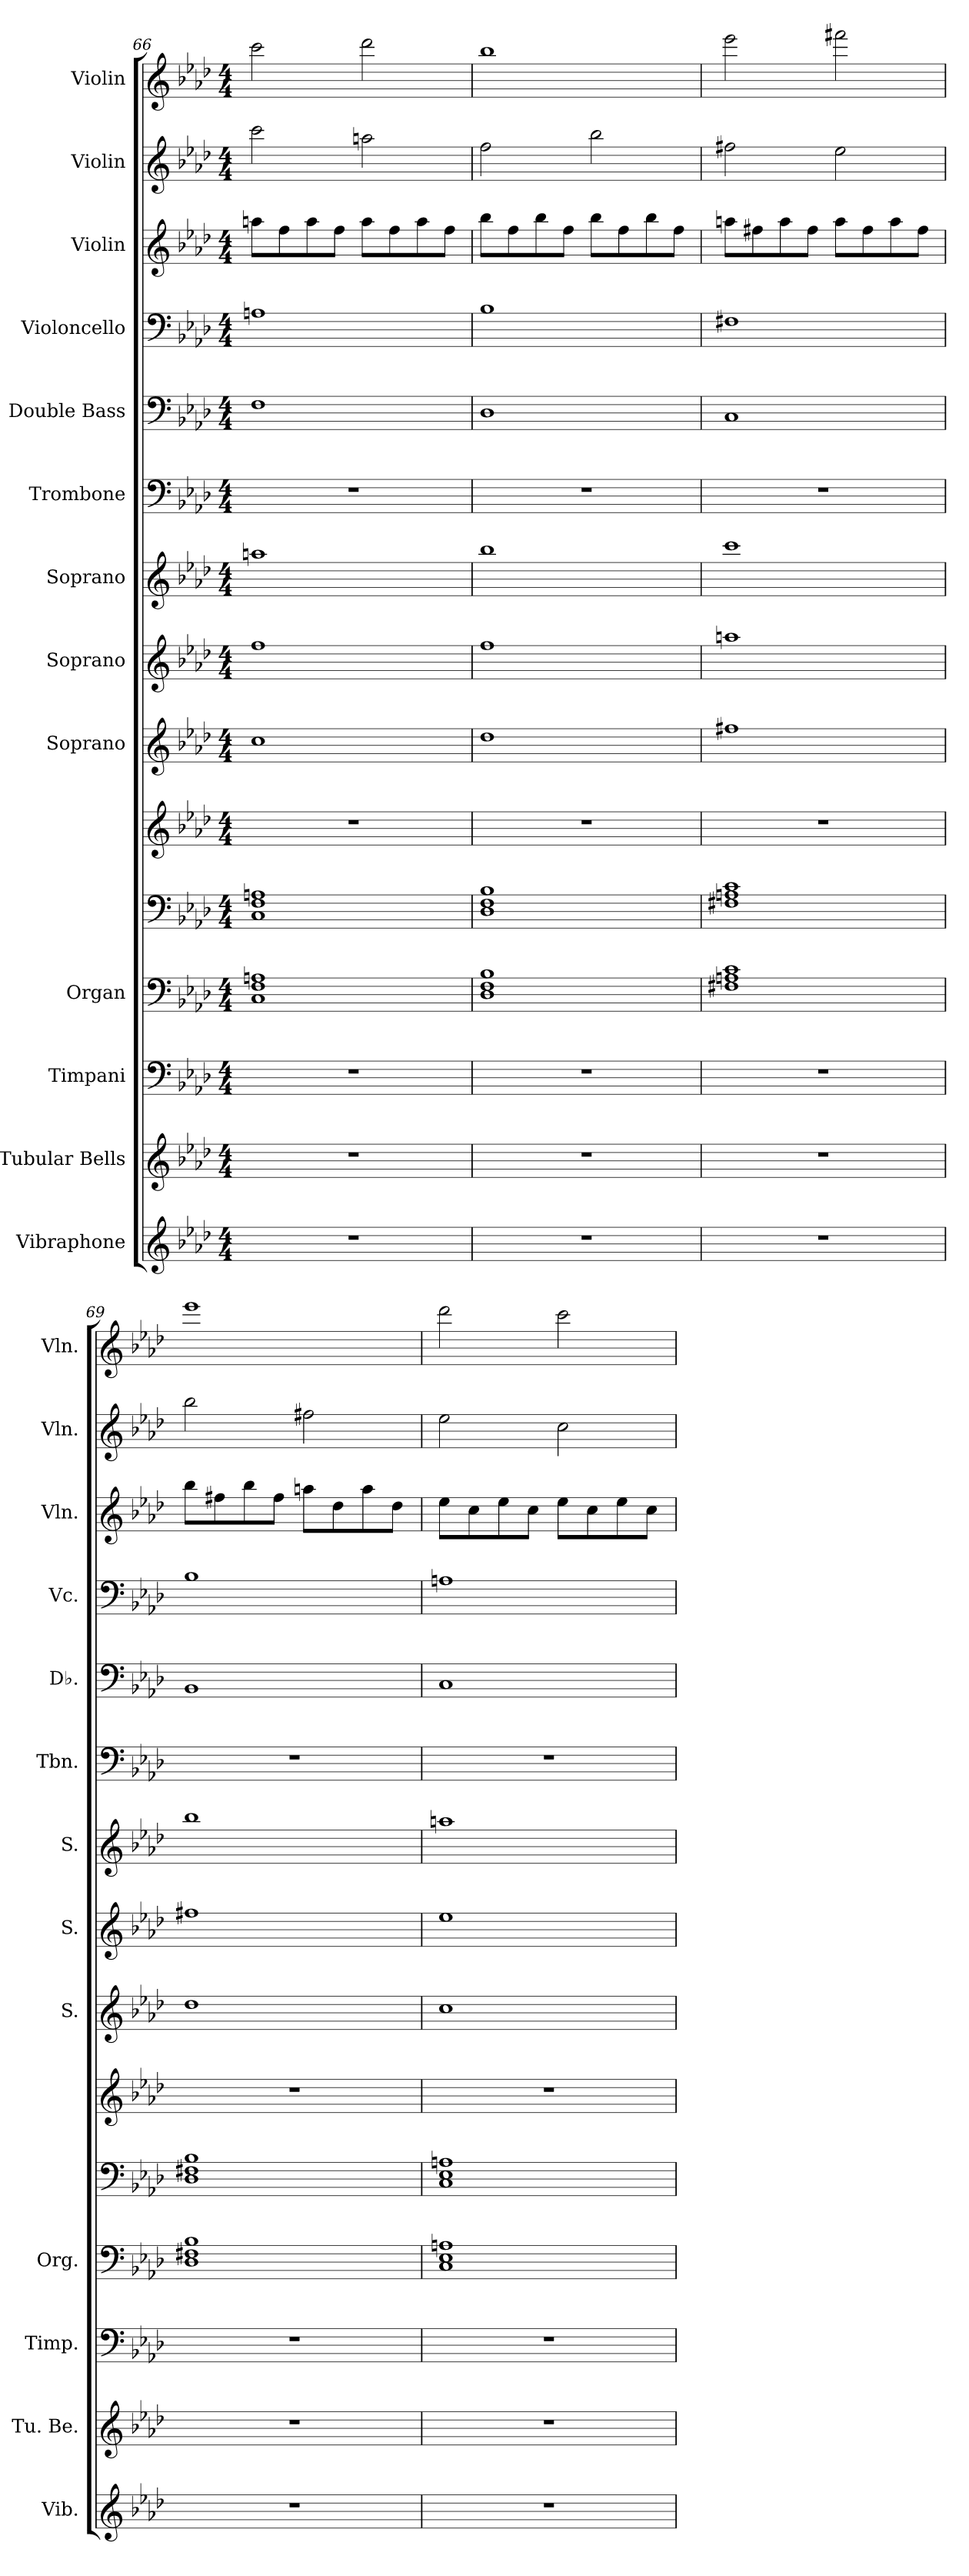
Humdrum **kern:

**kern	**kern	**kern	**kern	**kern	**kern	**kern	**kern	**kern	**kern	**kern	**kern	**kern	**kern	**kern
*part13	*part12	*part11	*part10	*part10	*part10	*part9	*part8	*part7	*part6	*part5	*part4	*part3	*part2	*part1
*staff15	*staff14	*staff13	*staff12	*staff11	*staff10	*staff9	*staff8	*staff7	*staff6	*staff5	*staff4	*staff3	*staff2	*staff1
*I"Vibraphone	*I"Tubular Bells	*I"Timpani	*I"Organ	*	*	*I"Soprano	*I"Soprano	*I"Soprano	*I"Trombone	*I"Double Bass	*I"Violoncello	*I"Violin	*I"Violin	*I"Violin
*I'Vib.	*I'Tu. Be.	*I'Timp.	*I'Org.	*	*	*I'S.	*I'S.	*I'S.	*I'Tbn.	*I'Db.	*I'Vc.	*I'Vln.	*I'Vln.	*I'Vln.
*clefG2	*clefG2	*clefF4	*clefF4	*clefF4	*clefG2	*clefG2	*clefG2	*clefG2	*clefF4	*clefF4	*clefF4	*clefG2	*clefG2	*clefG2
*	*	*	*	*	*	*	*	*	*	*ITrd7c12	*	*	*	*
*k[b-e-a-d-]	*k[b-e-a-d-]	*k[b-e-a-d-]	*k[b-e-a-d-]	*k[b-e-a-d-]	*k[b-e-a-d-]	*k[b-e-a-d-]	*k[b-e-a-d-]	*k[b-e-a-d-]	*k[b-e-a-d-]	*k[b-e-a-d-]	*k[b-e-a-d-]	*k[b-e-a-d-]	*k[b-e-a-d-]	*k[b-e-a-d-]
*M4/4	*M4/4	*M4/4	*M4/4	*M4/4	*M4/4	*M4/4	*M4/4	*M4/4	*M4/4	*M4/4	*M4/4	*M4/4	*M4/4	*M4/4
=66	=66	=66	=66	=66	=66	=66	=66	=66	=66	=66	=66	=66	=66	=66
1r	1r	1r	1C 1F 1An	1C 1F 1An	1r	1cc	1ff	1aan	1r	1FF	1An	8aan\L	2ccc\	2ccc\
.	.	.	.	.	.	.	.	.	.	.	.	8ff\	.	.
.	.	.	.	.	.	.	.	.	.	.	.	8aa\	.	.
.	.	.	.	.	.	.	.	.	.	.	.	8ff\J	.	.
.	.	.	.	.	.	.	.	.	.	.	.	8aa\L	2aan\	2ddd-\
.	.	.	.	.	.	.	.	.	.	.	.	8ff\	.	.
.	.	.	.	.	.	.	.	.	.	.	.	8aa\	.	.
.	.	.	.	.	.	.	.	.	.	.	.	8ff\J	.	.
=67	=67	=67	=67	=67	=67	=67	=67	=67	=67	=67	=67	=67	=67	=67
1r	1r	1r	1D- 1F 1B-	1D- 1F 1B-	1r	1dd-	1ff	1bb-	1r	1DD-	1B-	8bb-\L	2ff\	1bb-
.	.	.	.	.	.	.	.	.	.	.	.	8ff\	.	.
.	.	.	.	.	.	.	.	.	.	.	.	8bb-\	.	.
.	.	.	.	.	.	.	.	.	.	.	.	8ff\J	.	.
.	.	.	.	.	.	.	.	.	.	.	.	8bb-\L	2bb-\	.
.	.	.	.	.	.	.	.	.	.	.	.	8ff\	.	.
.	.	.	.	.	.	.	.	.	.	.	.	8bb-\	.	.
.	.	.	.	.	.	.	.	.	.	.	.	8ff\J	.	.
!!LO:PB:g=z
=68	=68	=68	=68	=68	=68	=68	=68	=68	=68	=68	=68	=68	=68	=68
1r	1r	1r	1F#X 1An 1c	1F#X 1An 1c	1r	1ff#X	1aan	1ccc	1r	1CC	1F#X	8aan\L	2ff#X\	2eee-\
.	.	.	.	.	.	.	.	.	.	.	.	8ff#X\	.	.
.	.	.	.	.	.	.	.	.	.	.	.	8aa\	.	.
.	.	.	.	.	.	.	.	.	.	.	.	8ff#\J	.	.
.	.	.	.	.	.	.	.	.	.	.	.	8aa\L	2ee-\	2fff#X\
.	.	.	.	.	.	.	.	.	.	.	.	8ff#\	.	.
.	.	.	.	.	.	.	.	.	.	.	.	8aa\	.	.
.	.	.	.	.	.	.	.	.	.	.	.	8ff#\J	.	.
=69	=69	=69	=69	=69	=69	=69	=69	=69	=69	=69	=69	=69	=69	=69
1r	1r	1r	1D- 1F#X 1B-	1D- 1F#X 1B-	1r	1dd-	1ff#X	1bb-	1r	1BBB-	1B-	8bb-\L	2bb-\	1eee-
.	.	.	.	.	.	.	.	.	.	.	.	8ff#X\	.	.
.	.	.	.	.	.	.	.	.	.	.	.	8bb-\	.	.
.	.	.	.	.	.	.	.	.	.	.	.	8ff#\J	.	.
.	.	.	.	.	.	.	.	.	.	.	.	8aan\L	2ff#X\	.
.	.	.	.	.	.	.	.	.	.	.	.	8dd-\	.	.
.	.	.	.	.	.	.	.	.	.	.	.	8aa\	.	.
.	.	.	.	.	.	.	.	.	.	.	.	8dd-\J	.	.
=70	=70	=70	=70	=70	=70	=70	=70	=70	=70	=70	=70	=70	=70	=70
1r	1r	1r	1C 1E- 1An	1C 1E- 1An	1r	1cc	1ee-	1aan	1r	1CC	1An	8ee-\L	2ee-\	2ddd-\
.	.	.	.	.	.	.	.	.	.	.	.	8cc\	.	.
.	.	.	.	.	.	.	.	.	.	.	.	8ee-\	.	.
.	.	.	.	.	.	.	.	.	.	.	.	8cc\J	.	.
.	.	.	.	.	.	.	.	.	.	.	.	8ee-\L	2cc\	2ccc\
.	.	.	.	.	.	.	.	.	.	.	.	8cc\	.	.
.	.	.	.	.	.	.	.	.	.	.	.	8ee-\	.	.
.	.	.	.	.	.	.	.	.	.	.	.	8cc\J	.	.
=	=	=	=	=	=	=	=	=	=	=	=	=	=	=
*-	*-	*-	*-	*-	*-	*-	*-	*-	*-	*-	*-	*-	*-	*-
